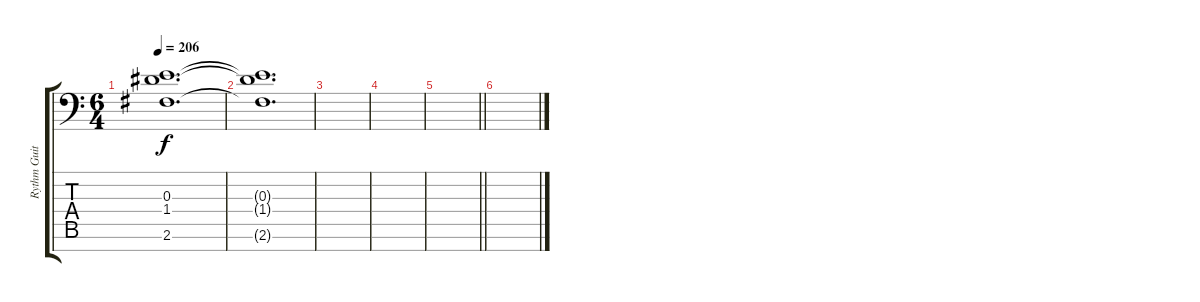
\track ("Rythm Guitar #2" "Rythm Guit") {instrument distortionguitar}
\staff {score tabs}
\tuning (D4 A3 E3 D3 A2 E2 A1) {hide}
\ts (6 4)
\tempo 206
\clef f4
\ks c
(0.3{t} 1.4{t} 2.6{t}).1{d dy f volume 0} |
(0.3{t} 1.4{t} 2.6{t}).1{d} |
|
|
\barLineRight lightlight
|
\section ("" "")
